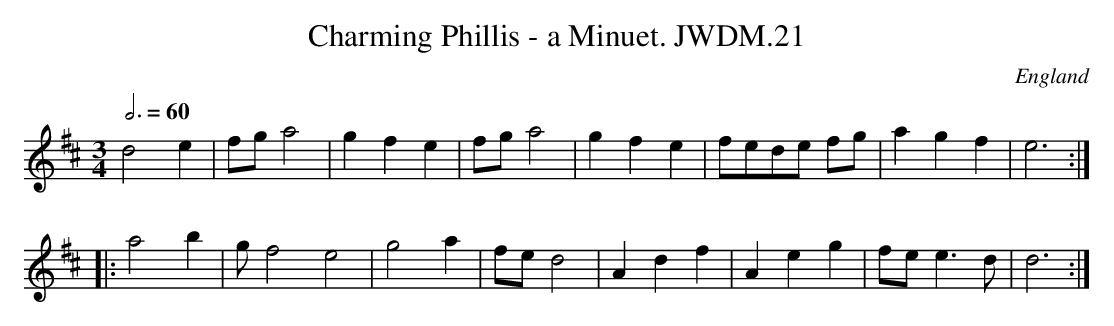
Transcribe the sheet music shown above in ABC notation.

X:1
T:Charming Phillis - a Minuet. JWDM.21
M:3/4
L:1/4
Q:3/4=60
O:England
K:D major
d2e|f/g/a2|gfe|f/g/a2|gfe|f/e/d/e/ f/g/|agf|e3:|!
|:a2b|g/f2 e2|g2 a|f/e/ d2|Adf|Aeg|f/e/e>d|d3:|
